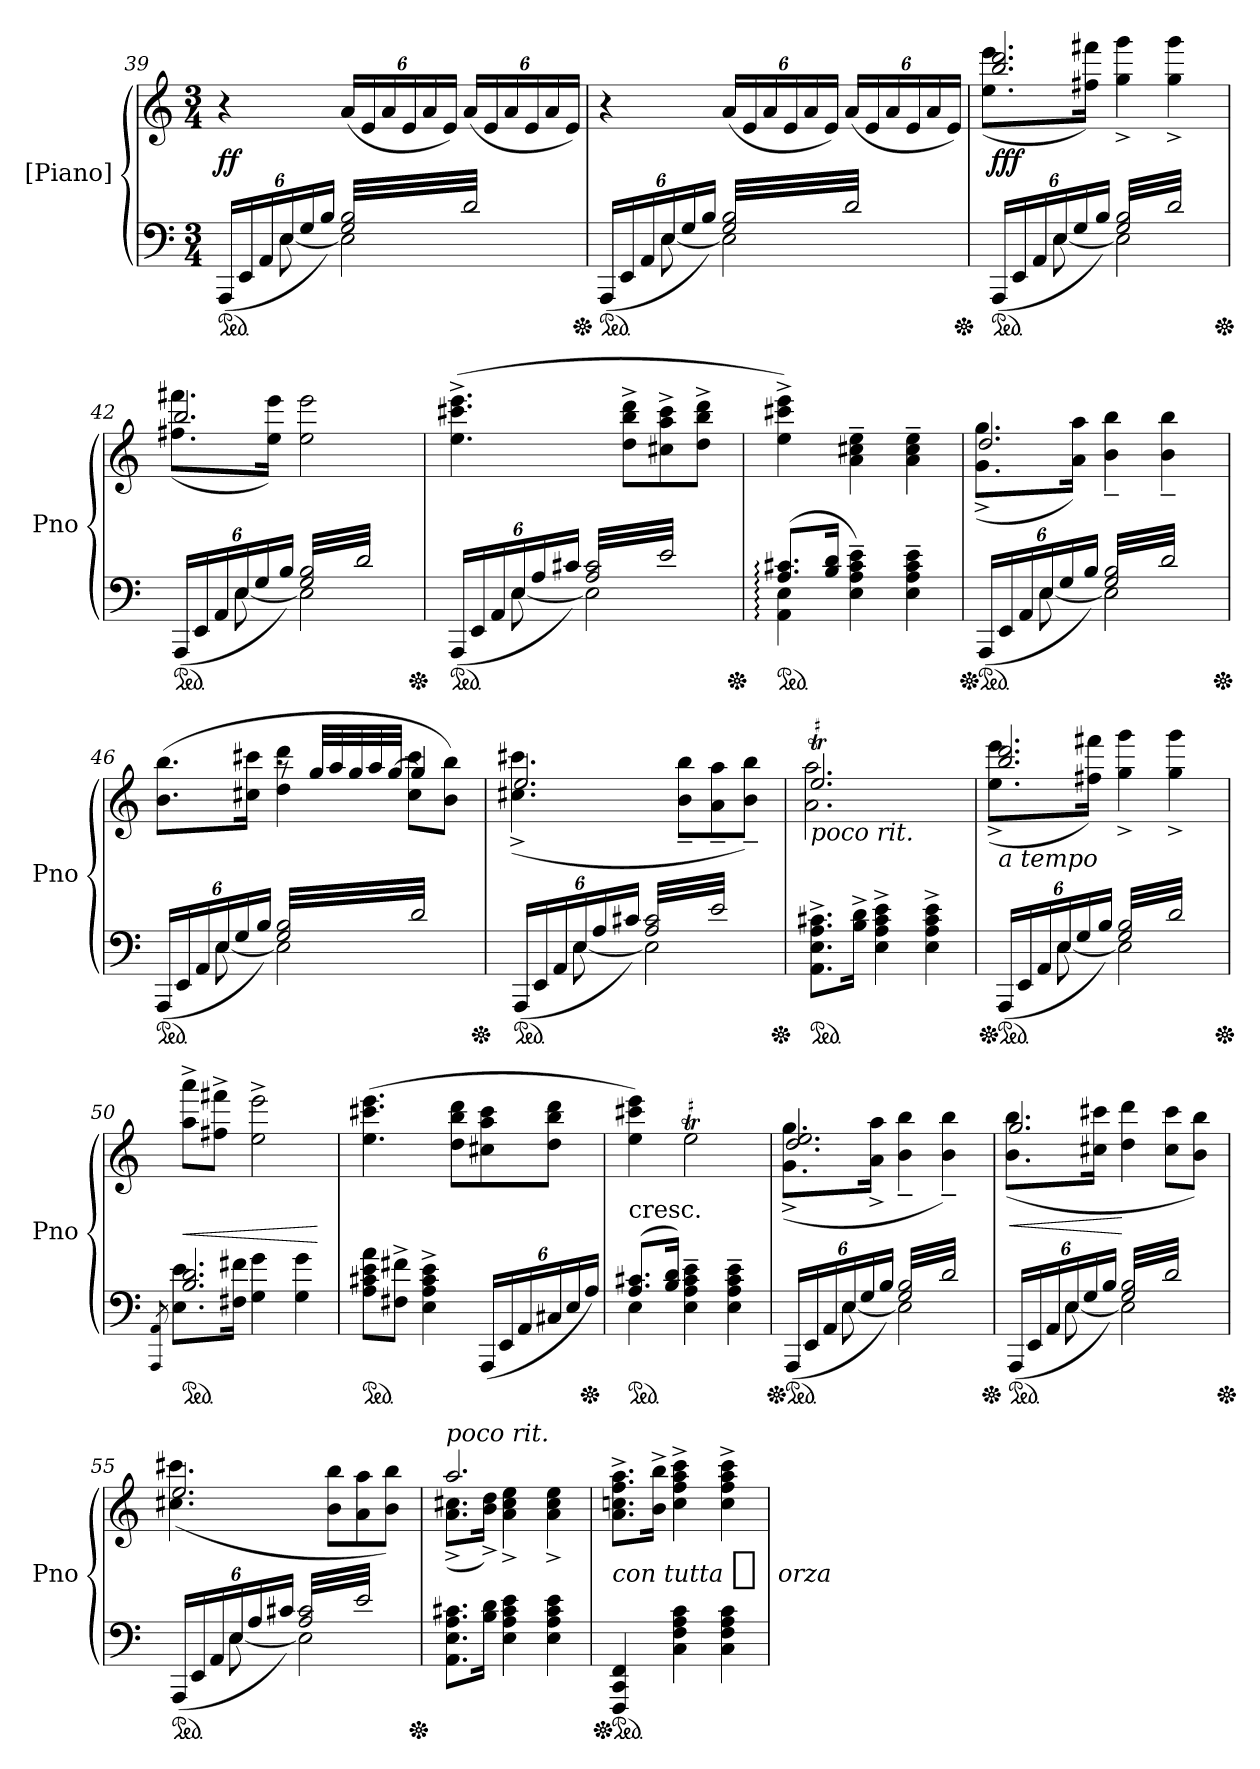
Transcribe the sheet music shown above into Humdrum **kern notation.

**kern	**kern	**dynam
*part1	*part1	*part1
*staff2	*staff1	*staff1/2
*I"[Piano]	*	*
*I'Pno	*	*
*clefF4	*clefG2	*
*k[]	*k[]	*
*C:	*C:	*
*M3/4	*M3/4	*
=39	=39	=39
*^	*	*
!	!	!LO:TX:a:B:t=Andante con moto.	!
*ped	*	*	*
*	*	*^	*
(>24AAA/LL	8ryy	4r	2ryy	ff
24EE/	.	.	.	.
24AA/	.	.	.	.
24E/	[8E\	.	.	.
24G/	.	.	.	.
24B/JJ)	.	.	.	.
*tremolo	*	*	*	*
(32G/ 32B/LLL	2E\]	(24a/LL	.	.
32d/)	.	.	.	.
.	.	24e/	.	.
32G/ 32B/	.	.	.	.
.	.	24a/	.	.
32d/)	.	.	.	.
32G/ 32B/	.	24e/	.	.
32d/)	.	.	.	.
.	.	24a/	.	.
32G/ 32B/	.	.	.	.
.	.	24e/JJ)	.	.
32d/)	.	.	.	.
32G/ 32B/	.	(24a/LL	8..ryy	.
32d/)	.	.	.	.
.	.	24e/	.	.
32G/ 32B/	.	.	.	.
.	.	24a/	.	.
32d/)	.	.	.	.
32G/ 32B/	.	24e/	.	.
32d/)	.	.	.	.
.	.	24a/	.	.
32G/ 32B/	.	.	.	.
.	.	24e/JJ)	.	.
*Xped	*	*	*	*
32d/)JJJ	.	.	32ryy	.
*Xtremolo	*	*	*	*
=40	=40	=40	=40	=40
*ped	*	*	*	*
(>24AAA/LL	8ryy	4r	2ryy	.
.	.	.	.	.
24EE/	.	.	.	.
.	.	.	.	.
24AA/	.	.	.	.
.	.	.	.	.
24E/	[8E\	.	.	.
.	.	.	.	.
24G/	.	.	.	.
.	.	.	.	.
24B/JJ)	.	.	.	.
.	.	.	.	.
*tremolo	*	*	*	*
(32G/ 32B/LLL	2E\]	(24a/LL	.	.
32d/)	.	.	.	.
.	.	24e/	.	.
32G/ 32B/	.	.	.	.
.	.	24a/	.	.
32d/)	.	.	.	.
32G/ 32B/	.	24e/	.	.
32d/)	.	.	.	.
.	.	24a/	.	.
32G/ 32B/	.	.	.	.
.	.	24e/JJ)	.	.
32d/)	.	.	.	.
32G/ 32B/	.	(24a/LL	8..ryy	.
32d/)	.	.	.	.
.	.	24e/	.	.
32G/ 32B/	.	.	.	.
.	.	24a/	.	.
32d/)	.	.	.	.
32G/ 32B/	.	24e/	.	.
32d/)	.	.	.	.
.	.	24a/	.	.
32G/ 32B/	.	.	.	.
.	.	24e/JJ)	.	.
*Xped	*	*	*	*
32d/)JJJ	.	.	32ryy	.
*Xtremolo	*	*	*	*
=41	=41	=41	=41	=41
*ped	*	*	*	*
*	*	*	*^	*
(>24AAA/LL	8ryy	2.bb/ 2.ddd/	(>8.ee\ 8.eee\L	2ryy	fff
.	.	.	.	.	.
24EE/	.	.	.	.	.
.	.	.	.	.	.
24AA/	.	.	.	.	.
.	.	.	.	.	.
24E/	[8E\	.	.	.	.
.	.	.	.	.	.
24G/	.	.	.	.	.
.	.	.	16ff#X\ 16fff#X\Jk)	.	.
24B/JJ)	.	.	.	.	.
.	.	.	.	.	.
*tremolo	*	*	*	*	*
(32G/ 32B/LLL	2E\]	.	4gg^>\ 4ggg^>\	.	.
32d/)	.	.	.	.	.
32G/ 32B/	.	.	.	.	.
32d/)	.	.	.	.	.
32G/ 32B/	.	.	.	.	.
32d/)	.	.	.	.	.
32G/ 32B/	.	.	.	.	.
32d/)	.	.	.	.	.
32G/ 32B/	.	.	4gg^>\ 4ggg^>\	8..ryy	.
32d/)	.	.	.	.	.
32G/ 32B/	.	.	.	.	.
32d/)	.	.	.	.	.
32G/ 32B/	.	.	.	.	.
32d/)	.	.	.	.	.
32G/ 32B/	.	.	.	.	.
*Xped	*	*	*	*	*
32d/)JJJ	.	.	.	32ryy	.
*Xtremolo	*	*	*	*	*
=42	=42	=42	=42	=42	=42
*ped	*	*	*	*	*
(>24AAA/LL	8ryy	2.bb/	(>8.ff#X\ 8.fff#X\L	2ryy	.
.	.	.	.	.	.
24EE/	.	.	.	.	.
.	.	.	.	.	.
24AA/	.	.	.	.	.
.	.	.	.	.	.
24E/	[8E\	.	.	.	.
.	.	.	.	.	.
24G/	.	.	.	.	.
.	.	.	16ee\ 16eee\Jk)	.	.
24B/JJ)	.	.	.	.	.
.	.	.	.	.	.
*tremolo	*	*	*	*	*
(32G/ 32B/LLL	2E\]	.	2ee\ 2eee\	.	.
32d/)	.	.	.	.	.
32G/ 32B/	.	.	.	.	.
32d/)	.	.	.	.	.
32G/ 32B/	.	.	.	.	.
32d/)	.	.	.	.	.
32G/ 32B/	.	.	.	.	.
32d/)	.	.	.	.	.
32G/ 32B/	.	.	.	8..ryy	.
32d/)	.	.	.	.	.
32G/ 32B/	.	.	.	.	.
32d/)	.	.	.	.	.
32G/ 32B/	.	.	.	.	.
32d/)	.	.	.	.	.
32G/ 32B/	.	.	.	.	.
*Xped	*	*	*	*	*
32d/)JJJ	.	.	.	32ryy	.
*Xtremolo	*	*	*	*	*
*	*	*v	*v	*v	*
=43	=43	=43	=43
*ped	*	*	*
*	*	*^	*
(>24AAA/LL	8ryy	(4.ee^\ 4.ccc#X^\ 4.eee^\	2ryy	.
.	.	.	.	.
24EE/	.	.	.	.
.	.	.	.	.
24AA/	.	.	.	.
.	.	.	.	.
24E/	[8E\	.	.	.
.	.	.	.	.
24A/	.	.	.	.
.	.	.	.	.
24c#X/JJ)	.	.	.	.
.	.	.	.	.
*tremolo	*	*	*	*
(32A/ 32c#/LLL	2E\]	.	.	.
32e/)	.	.	.	.
32A/ 32c#/	.	.	.	.
32e/)	.	.	.	.
32A/ 32c#/	.	8dd^\ 8bb^\ 8ddd^\L	.	.
32e/)	.	.	.	.
32A/ 32c#/	.	.	.	.
32e/)	.	.	.	.
32A/ 32c#/	.	8cc#X^\ 8aa^\ 8ccc#^\	8..ryy	.
32e/)	.	.	.	.
32A/ 32c#/	.	.	.	.
32e/)	.	.	.	.
32A/ 32c#/	.	8dd^\ 8bb^\ 8ddd^\J	.	.
32e/)	.	.	.	.
32A/ 32c#/	.	.	.	.
*Xped	*	*	*	*
32e/)JJJ	.	.	32ryy	.
*Xtremolo	*	*	*	*
=44	=44	=44	=44	=44
!	!	!LO:TX:b:i:t=poco marc.	!	!
*	*	*v	*v	*
*ped	*	*	*
(>8.A:/ 8.c#X:/L	4AA:\ 4E:\	4ee^\ 4ccc#X^\ 4eee^\)	.
.	.	.	.
.	.	.	.
.	.	.	.
.	.	.	.
.	.	.	.
16B/ 16d/Jk	.	.	.
.	.	.	.
4E~\ 4A~\ 4c#~\ 4e~\)	4ryy	4a~\ 4cc#X~\ 4ee~\	.
4E~\ 4A~\ 4c#~\ 4e~\	4ryy	4a~\ 4cc#~\ 4ee~\	.
=45	=45	=45	=45
*	*	*^	*
*	*	*	*^	*
*Xped	*	*	*	*	*
*ped	*	*	*	*	*
(>24AAA/LL	8ryy	2.dd/	(>8.g^>\ 8.gg^>\L	2ryy	.
24EE/	.	.	.	.	.
24AA/	.	.	.	.	.
24E/	[8E\	.	.	.	.
24G/	.	.	.	.	.
.	.	.	16a\ 16aa\Jk)	.	.
24B/JJ)	.	.	.	.	.
*tremolo	*	*	*	*	*
(32G/ 32B/LLL	2E\]	.	4b~>\ 4bb~>\	.	.
32d/)	.	.	.	.	.
32G/ 32B/	.	.	.	.	.
32d/)	.	.	.	.	.
32G/ 32B/	.	.	.	.	.
32d/)	.	.	.	.	.
32G/ 32B/	.	.	.	.	.
32d/)	.	.	.	.	.
32G/ 32B/	.	.	4b~>\ 4bb~>\	8..ryy	.
32d/)	.	.	.	.	.
32G/ 32B/	.	.	.	.	.
32d/)	.	.	.	.	.
32G/ 32B/	.	.	.	.	.
32d/)	.	.	.	.	.
32G/ 32B/	.	.	.	.	.
*Xped	*	*	*	*	*
32d/)JJJ	.	.	.	32ryy	.
*Xtremolo	*	*	*	*	*
=46	=46	=46	=46	=46	=46
*ped	*	*	*	*	*
(>24AAA/LL	8ryy	4ryy	(8.b\ 8.bb\L	2ryy	.
.	.	.	.	.	.
24EE/	.	.	.	.	.
.	.	.	.	.	.
24AA/	.	.	.	.	.
.	.	.	.	.	.
24E/	[8E\	.	.	.	.
.	.	.	.	.	.
24G/	.	.	.	.	.
.	.	.	16cc#X\ 16ccc#X\Jk	.	.
24B/JJ)	.	.	.	.	.
.	.	.	.	.	.
*tremolo	*	*	*	*	*
(32G/ 32B/LLL	2E\]	8raa	4dd\ 4ddd\	.	.
32d/)	.	.	.	.	.
32G/ 32B/	.	.	.	.	.
32d/)	.	.	.	.	.
*	*	*Xtuplet	*	*	*
32G/ 32B/	.	40gg/LLL	.	.	.
.	.	40aa/	.	.	.
32d/)	.	.	.	.	.
.	.	40gg/	.	.	.
32G/ 32B/	.	.	.	.	.
.	.	40aa/	.	.	.
32d/)	.	.	.	.	.
.	.	[40gg/JJJ	.	.	.
32G/ 32B/	.	4gg/]	8cc#\ 8ccc#\L	8..ryy	.
32d/)	.	.	.	.	.
32G/ 32B/	.	.	.	.	.
32d/)	.	.	.	.	.
32G/ 32B/	.	.	8b\ 8bb\J)	.	.
32d/)	.	.	.	.	.
32G/ 32B/	.	.	.	.	.
*Xped	*	*	*	*	*
32d/)JJJ	.	.	.	32ryy	.
*Xtremolo	*	*	*	*	*
=47	=47	=47	=47	=47	=47
*ped	*	*	*	*	*
(>24AAA/LL	8ryy	2.ee/	(>4.cc#X^>\ 4.ccc#X^>\	2ryy	.
.	.	.	.	.	.
24EE/	.	.	.	.	.
.	.	.	.	.	.
24AA/	.	.	.	.	.
.	.	.	.	.	.
24E/	[8E\	.	.	.	.
.	.	.	.	.	.
24A/	.	.	.	.	.
.	.	.	.	.	.
24c#X/JJ)	.	.	.	.	.
.	.	.	.	.	.
*tremolo	*	*	*	*	*
(32A/ 32c#/LLL	2E\]	.	.	.	.
32e/)	.	.	.	.	.
32A/ 32c#/	.	.	.	.	.
32e/)	.	.	.	.	.
32A/ 32c#/	.	.	8b~>\ 8bb~>\L	.	.
32e/)	.	.	.	.	.
32A/ 32c#/	.	.	.	.	.
32e/)	.	.	.	.	.
32A/ 32c#/	.	.	8a~>\ 8aa~>\	8..ryy	.
32e/)	.	.	.	.	.
32A/ 32c#/	.	.	.	.	.
32e/)	.	.	.	.	.
32A/ 32c#/	.	.	8b~>\ 8bb~>\J)	.	.
32e/)	.	.	.	.	.
32A/ 32c#/	.	.	.	.	.
*Xped	*	*	*	*	*
32e/)JJJ	.	.	.	32ryy	.
*Xtremolo	*	*	*	*	*
=48	=48	=48	=48	=48	=48
!	!	!LO:TX:b:i:t=poco rit.	!	!	!
!	!	!LO:TR:acc=#	!	!	!
*v	*v	*	*	*	*
*	*	*v	*v	*
*ped	*	*	*
8.AA^\ 8.E^\ 8.A^\ 8.c#X^\L	2.eeT/	2.a\ 2.aa\	.
.	.	.	.
.	.	.	.
.	.	.	.
.	.	.	.
.	.	.	.
16B^\ 16d^\Jk	.	.	.
.	.	.	.
4E^\ 4A^\ 4c#^\ 4e^\	.	.	.
4E^\ 4A^\ 4c#^\ 4e^\	.	.	.
=49	=49	=49	=49
*^	*	*	*
!	!	!LO:TX:b:i:t=a tempo	!	!
*	*	*	*^	*
*Xped	*	*	*	*	*
*ped	*	*	*	*	*
(>24AAA/LL	8ryy	2.bb/ 2.ddd/	(>8.ee^>\ 8.eee^>\L	2ryy	.
24EE/	.	.	.	.	.
24AA/	.	.	.	.	.
24E/	[8E\	.	.	.	.
24G/	.	.	.	.	.
.	.	.	16ff#X\ 16fff#X\Jk)	.	.
24B/JJ)	.	.	.	.	.
*tremolo	*	*	*	*	*
(32G/ 32B/LLL	2E\]	.	4gg^>\ 4ggg^>\	.	.
32d/)	.	.	.	.	.
32G/ 32B/	.	.	.	.	.
32d/)	.	.	.	.	.
32G/ 32B/	.	.	.	.	.
32d/)	.	.	.	.	.
32G/ 32B/	.	.	.	.	.
32d/)	.	.	.	.	.
32G/ 32B/	.	.	4gg^>\ 4ggg^>\	8..ryy	.
32d/)	.	.	.	.	.
32G/ 32B/	.	.	.	.	.
32d/)	.	.	.	.	.
32G/ 32B/	.	.	.	.	.
32d/)	.	.	.	.	.
32G/ 32B/	.	.	.	.	.
*Xped	*	*	*	*	*
32d/)JJJ	.	.	.	32ryy	.
*Xtremolo	*	*	*	*	*
*	*	*v	*v	*v	*
=50	=50	=50	=50
.	8qAAA/ 8qAA/	.	.
*ped	*	*	*
2.B/ 2.d/	8.E\ 8.e\L	8aa^\ 8aaa^\L	<
.	.	.	.
.	.	.	.
.	.	.	.
.	.	8ff#X^\ 8fff#X^\J	.
.	.	.	.
.	16F#X\ 16f#X\Jk	.	.
.	.	.	.
.	4G\ 4g\	2ee^\ 2eee^\	.
.	4G\ 4g\	.	.
*v	*v	*	*
.	.	[
=51	=51	=51
*ped	*	*
8A\ 8c#X\ 8e\ 8a\L	(4.ee\ 4.ccc#X\ 4.eee\	.
8F#X^\ 8f#X^\J	.	.
4E^\ 4A^\ 4c#^\ 4e^\	.	.
.	8dd\ 8bb\ 8ddd\L	.
(>24AAA/LL	8cc#X\ 8aa\ 8ccc#\	.
24EE/	.	.
24AA/	.	.
24C#X/	8dd\ 8bb\ 8ddd\J	.
24E/	.	.
*Xped	*	*
24A/JJ)	.	.
=52	=52	=52
*^	*	*
!	!	!LO:TX:c:t=cresc.	!
*ped	*	*	*
(8.A/ 8.c#X/L	4E\	4ee\ 4ccc#X\ 4eee\)	.
16B/ 16d/Jk)	.	.	.
!	!	!LO:TR:acc=#	!
4E~\ 4A~\ 4c#~\ 4e~\	4ryy	2eeT\	.
4E~\ 4A~\ 4c#~\ 4e~\	4ryy	.	.
=53	=53	=53	=53
*	*	*^	*
*	*	*	*^	*
*Xped	*	*	*	*	*
*ped	*	*	*	*	*
(>24AAA/LL	8ryy	2.dd/ 2.ee/	(>8.g^>\ 8.gg^>\L	2ryy	.
24EE/	.	.	.	.	.
24AA/	.	.	.	.	.
24E/	[8E\	.	.	.	.
24G/	.	.	.	.	.
.	.	.	16a^>\ 16aa^>\Jk	.	.
24B/JJ)	.	.	.	.	.
*tremolo	*	*	*	*	*
(32G/ 32B/LLL	2E\]	.	4b~>\ 4bb~>\	.	.
32d/)	.	.	.	.	.
32G/ 32B/	.	.	.	.	.
32d/)	.	.	.	.	.
32G/ 32B/	.	.	.	.	.
32d/)	.	.	.	.	.
32G/ 32B/	.	.	.	.	.
32d/)	.	.	.	.	.
32G/ 32B/	.	.	4b~>\ 4bb~>\)	8..ryy	.
32d/)	.	.	.	.	.
32G/ 32B/	.	.	.	.	.
32d/)	.	.	.	.	.
32G/ 32B/	.	.	.	.	.
32d/)	.	.	.	.	.
32G/ 32B/	.	.	.	.	.
*Xped	*	*	*	*	*
32d/)JJJ	.	.	.	32ryy	.
*Xtremolo	*	*	*	*	*
=54	=54	=54	=54	=54	=54
*ped	*	*	*	*	*
(>24AAA/LL	8ryy	2.gg/	(>8.b\ 8.bb\L	2ryy	<
.	.	.	.	.	.
24EE/	.	.	.	.	.
.	.	.	.	.	.
24AA/	.	.	.	.	.
.	.	.	.	.	.
24E/	[8E\	.	.	.	.
.	.	.	.	.	.
24G/	.	.	.	.	.
.	.	.	16cc#X\ 16ccc#X\Jk	.	.
24B/JJ)	.	.	.	.	.
.	.	.	.	.	.
*tremolo	*	*	*	*	*
(32G/ 32B/LLL	2E\]	.	4dd\ 4ddd\	.	[
32d/)	.	.	.	.	.
32G/ 32B/	.	.	.	.	.
32d/)	.	.	.	.	.
32G/ 32B/	.	.	.	.	.
32d/)	.	.	.	.	.
32G/ 32B/	.	.	.	.	.
32d/)	.	.	.	.	.
32G/ 32B/	.	.	8cc#\ 8ccc#\L	8..ryy	.
32d/)	.	.	.	.	.
32G/ 32B/	.	.	.	.	.
32d/)	.	.	.	.	.
32G/ 32B/	.	.	8b\ 8bb\J)	.	.
32d/)	.	.	.	.	.
32G/ 32B/	.	.	.	.	.
*Xped	*	*	*	*	*
32d/)JJJ	.	.	.	32ryy	.
*Xtremolo	*	*	*	*	*
=55	=55	=55	=55	=55	=55
*ped	*	*	*	*	*
(>24AAA/LL	8ryy	2.ee/	(>4.cc#X\ 4.ccc#X\	2ryy	.
.	.	.	.	.	.
24EE/	.	.	.	.	.
.	.	.	.	.	.
24AA/	.	.	.	.	.
.	.	.	.	.	.
24E/	[8E\	.	.	.	.
.	.	.	.	.	.
24A/	.	.	.	.	.
.	.	.	.	.	.
24c#X/JJ)	.	.	.	.	.
.	.	.	.	.	.
*tremolo	*	*	*	*	*
(32A/ 32c#/LLL	2E\]	.	.	.	.
32e/)	.	.	.	.	.
32A/ 32c#/	.	.	.	.	.
32e/)	.	.	.	.	.
32A/ 32c#/	.	.	8b\ 8bb\L	.	.
32e/)	.	.	.	.	.
32A/ 32c#/	.	.	.	.	.
32e/)	.	.	.	.	.
32A/ 32c#/	.	.	8a\ 8aa\	8..ryy	.
32e/)	.	.	.	.	.
32A/ 32c#/	.	.	.	.	.
32e/)	.	.	.	.	.
32A/ 32c#/	.	.	8b\ 8bb\J)	.	.
32e/)	.	.	.	.	.
32A/ 32c#/	.	.	.	.	.
*Xped	*	*	*	*	*
32e/)JJJ	.	.	.	32ryy	.
*Xtremolo	*	*	*	*	*
=56	=56	=56	=56	=56	=56
!	!	!LO:TX:a:i:t=poco rit.	!	!	!
*v	*v	*	*	*	*
*	*	*v	*v	*
8.AA\ 8.E\ 8.A\ 8.c#X\L	2.aa/	(8.a^\ 8.cc#X^\L	.
.	.	.	.
.	.	.	.
.	.	.	.
.	.	.	.
.	.	.	.
16B\ 16d\Jk	.	16b^\ 16dd^\Jk)	.
.	.	.	.
4E\ 4A\ 4c#\ 4e\	.	4a^\ 4cc#^\ 4ee^\	.
4E\ 4A\ 4c#\ 4e\	.	4a^\ 4cc#^\ 4ee^\	.
=57	=57	=57	=57
!	!LO:TX:a:i:t=a tempo	!	!
!	!	!	!LO:DY:t=con tutta %s orza
*	*v	*v	*
*Xped	*	*
*ped	*	*
4FFF/ 4CC/ 4FF/	8.a^\ 8.ccn^\ 8.ff^\ 8.aa^\L	f
.	16b^\ 16bb^\Jk	.
4C\ 4F\ 4A\ 4c\	4cc^\ 4ff^\ 4aa^\ 4ccc^\	.
4C\ 4F\ 4A\ 4c\	4cc^\ 4ff^\ 4aa^\ 4ccc^\	.
=	=	=
*-	*-	*-
